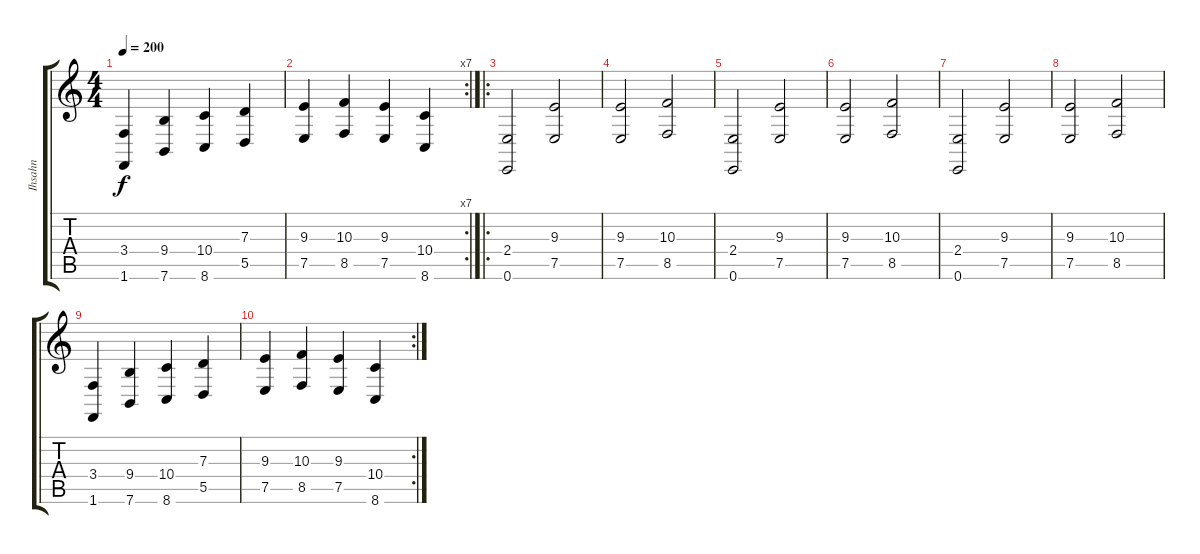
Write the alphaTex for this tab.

\track ("Ihsahn" "Ihsahn") {instrument choiraahs}
\staff {score tabs}
\tuning (E4 B3 G3 D3 A2 E2) {hide}
\ts (4 4)
\tempo 200
\clef g2
\ks c
(3.4 1.6).4{dy f} (9.4 7.6).4 (10.4 8.6).4 (7.3 5.5).4 |
\rc 7
(9.3 7.5).4 (10.3 8.5).4 (9.3 7.5).4 (10.4 8.6).4 |
\ro
(2.4 0.6).2{volume 9} (9.3 7.5).2 |
(9.3 7.5).2 (10.3 8.5).2 |
(2.4 0.6).2 (9.3 7.5).2 |
(9.3 7.5).2 (10.3 8.5).2 |
(2.4 0.6).2 (9.3 7.5).2 |
(9.3 7.5).2 (10.3 8.5).2 |
(3.4 1.6).4 (9.4 7.6).4 (10.4 8.6).4 (7.3 5.5).4 |
\rc 2
(9.3 7.5).4 (10.3 8.5).4 (9.3 7.5).4 (10.4 8.6).4
